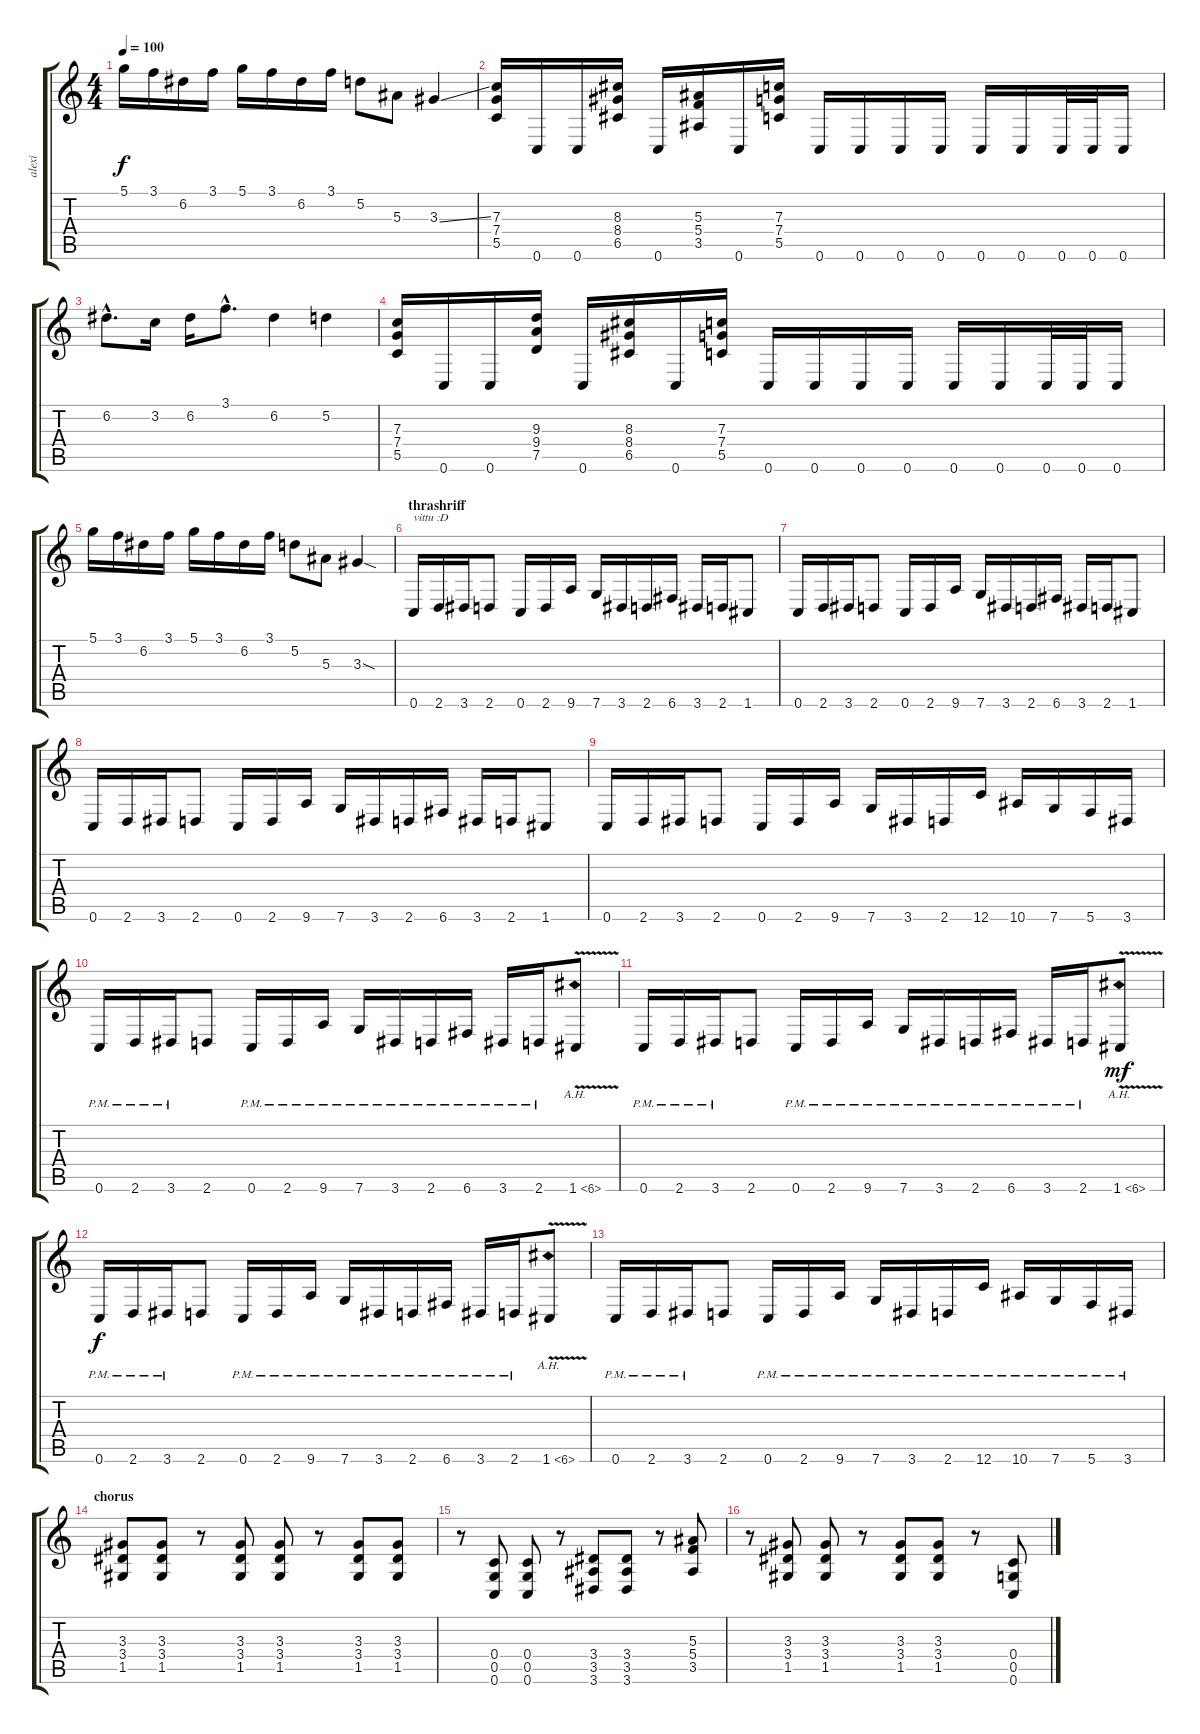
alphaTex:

\track ("alexi" "alexi") {instrument distortionguitar}
\staff {score tabs}
\tuning (D4 A3 F3 C3 G2 C2) {hide}
\ts (4 4)
\tempo 100
\clef g2
\ks c
5.1.16{dy f} 3.1.16 6.2.16 3.1.16 5.1.16 3.1.16 6.2.16 3.1.16 5.2.8 5.3.8 3.3{ss}.4 |
(7.3 7.4 5.5).16 0.6.16 0.6.16 (8.3 8.4 6.5).16 0.6.16 (5.3 5.4 3.5).16 0.6.16 (7.3 7.4 5.5).16 0.6.16 0.6.16 0.6.16 0.6.16 0.6.16 0.6.16 0.6.32 0.6.32 0.6.16 |
6.2{hac}.8{d} 3.2.16 6.2.16 3.1{hac}.8{d} 6.2.4 5.2.4 |
(7.3 7.4 5.5).16 0.6.16 0.6.16 (9.3 9.4 7.5).16 0.6.16 (8.3 8.4 6.5).16 0.6.16 (7.3 7.4 5.5).16 0.6.16 0.6.16 0.6.16 0.6.16 0.6.16 0.6.16 0.6.32 0.6.32 0.6.16 |
5.1.16 3.1.16 6.2.16 3.1.16 5.1.16 3.1.16 6.2.16 3.1.16 5.2.8 5.3.8 3.3{sod}.4 |
\section ("" "thrashriff")
0.6.16{txt "vittu :D"} 2.6.16 3.6.16 2.6.8 0.6.16 2.6.16 9.6.16 7.6.16 3.6.16 2.6.16 6.6.16 3.6.16 2.6.16 1.6.8 |
0.6.16 2.6.16 3.6.16 2.6.8 0.6.16 2.6.16 9.6.16 7.6.16 3.6.16 2.6.16 6.6.16 3.6.16 2.6.16 1.6.8 |
0.6.16 2.6.16 3.6.16 2.6.8 0.6.16 2.6.16 9.6.16 7.6.16 3.6.16 2.6.16 6.6.16 3.6.16 2.6.16 1.6.8 |
0.6.16 2.6.16 3.6.16 2.6.8 0.6.16 2.6.16 9.6.16 7.6.16 3.6.16 2.6.16 12.6.16 10.6.16 7.6.16 5.6.16 3.6.16 |
0.6{pm}.16 2.6{pm}.16 3.6{pm}.16 2.6.8 0.6{pm}.16 2.6{pm}.16 9.6{pm}.16 7.6{pm}.16 3.6{pm}.16 2.6{pm}.16 6.6{pm}.16 3.6{pm}.16 2.6{pm}.16 1.6{ah 5 v}.8 |
0.6{pm}.16 2.6{pm}.16 3.6{pm}.16 2.6.8 0.6{pm}.16 2.6{pm}.16 9.6{pm}.16 7.6{pm}.16 3.6{pm}.16 2.6{pm}.16 6.6{pm}.16 3.6{pm}.16 2.6{pm}.16 1.6{ah 5 v}.8{dy mf} |
0.6{pm}.16{dy f} 2.6{pm}.16 3.6{pm}.16 2.6.8 0.6{pm}.16 2.6{pm}.16 9.6{pm}.16 7.6{pm}.16 3.6{pm}.16 2.6{pm}.16 6.6{pm}.16 3.6{pm}.16 2.6{pm}.16 1.6{ah 5 v}.8 |
0.6{pm}.16 2.6{pm}.16 3.6{pm}.16 2.6.8 0.6{pm}.16 2.6{pm}.16 9.6{pm}.16 7.6{pm}.16 3.6{pm}.16 2.6{pm}.16 12.6{pm}.16 10.6{pm}.16 7.6{pm}.16 5.6{pm}.16 3.6{pm}.16 |
\section ("" "chorus")
(3.3 3.4 1.5).8 (3.3 3.4 1.5).8 r.8 (3.3 3.4 1.5).8 (3.3 3.4 1.5).8 r.8 (3.3 3.4 1.5).8 (3.3 3.4 1.5).8 |
r.8 (0.4 0.5 0.6).8 (0.4 0.5 0.6).8 r.8 (3.4 3.5 3.6).8 (3.4 3.5 3.6).8 r.8 (5.3 5.4 3.5).8 |
r.8 (3.3 3.4 1.5).8 (3.3 3.4 1.5).8 r.8 (3.3 3.4 1.5).8 (3.3 3.4 1.5).8 r.8 (0.4 0.5 0.6).8
